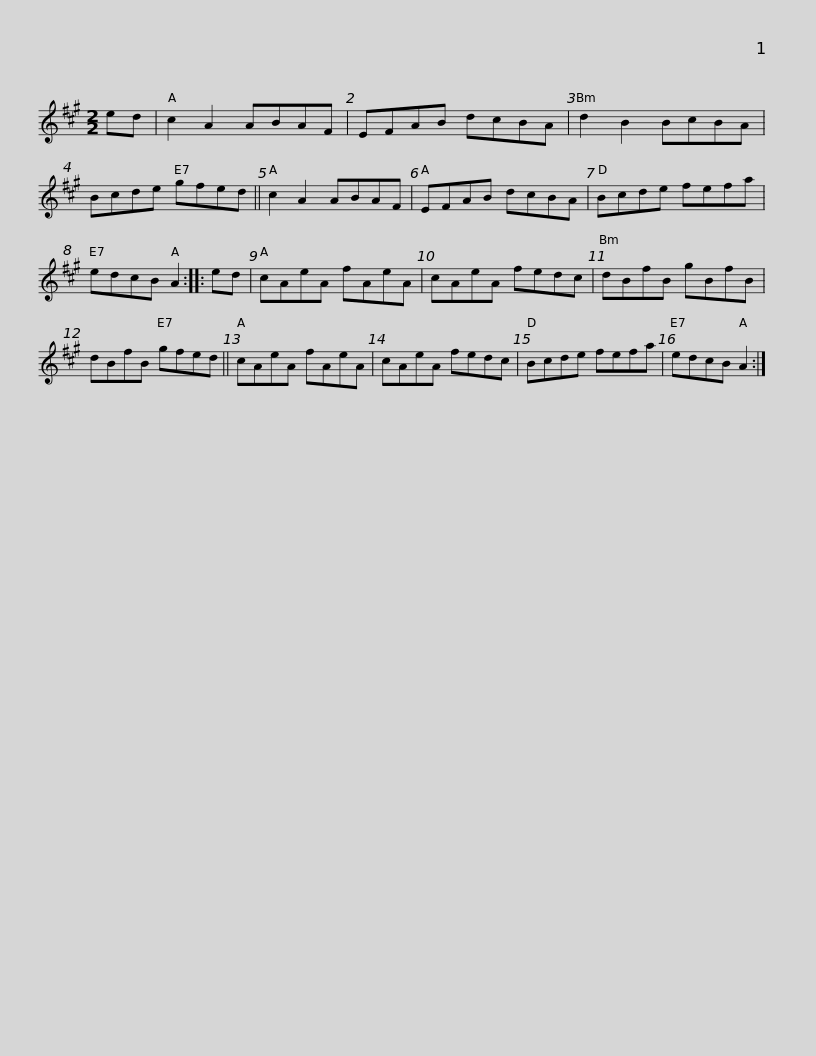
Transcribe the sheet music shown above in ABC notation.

X:1
L:1/8
M:2/2
I:linebreak $
K:A
V:1 treble
V:1
 ed | c2 A2 ABAF | EFAB dcBA | d2 B2 BcBA | Bcde gfed || %5
 c2 A2 ABAF |$ EFAB dcBA | Bcde fefa | edcB A2 :: ed | %10
 cAeA fAeA | cAeA fedc |$ dBfB gBfB | dBfB gfed || cAeA fAeA | %15
 cAeA fedc | Bcde fefa |$ edcB A2 :| %18
